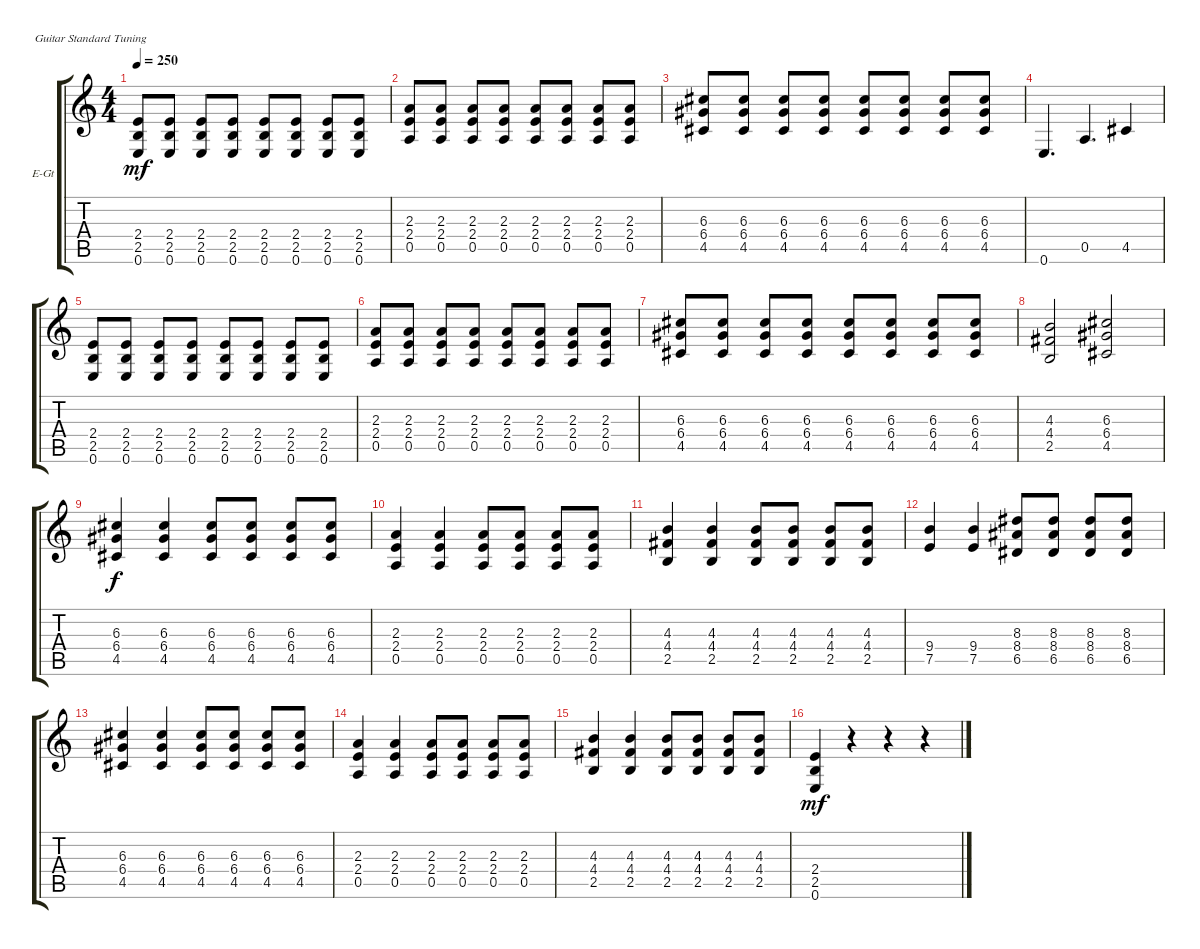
\defaultSystemsLayout 4
\bracketExtendMode groupsimilarinstruments
\firstSystemTrackNameOrientation horizontal
\otherSystemsTrackNameOrientation horizontal
\track ("Magic girl" "E-Gt") {instrument distortionguitar}
\staff {score tabs}
\tuning (E4 B3 G3 D3 A2 E2)
\ts (4 4)
\tempo 250
\clef g2
\ks c
(0.6 2.5 2.4).8{dy mf} (0.6 2.5 2.4).8 (0.6 2.5 2.4).8 (0.6 2.5 2.4).8 (0.6 2.5 2.4).8 (0.6 2.5 2.4).8 (0.6 2.5 2.4).8 (0.6 2.5 2.4).8 |
(0.5 2.4 2.3).8 (0.5 2.4 2.3).8 (0.5 2.4 2.3).8 (0.5 2.4 2.3).8 (0.5 2.4 2.3).8 (0.5 2.4 2.3).8 (0.5 2.4 2.3).8 (0.5 2.4 2.3).8 |
(4.5 6.3 6.4).8 (4.5 6.3 6.4).8 (4.5 6.3 6.4).8 (4.5 6.3 6.4).8 (4.5 6.3 6.4).8 (4.5 6.3 6.4).8 (4.5 6.3 6.4).8 (4.5 6.3 6.4).8 |
0.6.4{d} 0.5.4{d} 4.5.4 |
(0.6 2.5 2.4).8 (0.6 2.5 2.4).8 (0.6 2.5 2.4).8 (0.6 2.5 2.4).8 (0.6 2.5 2.4).8 (0.6 2.5 2.4).8 (0.6 2.5 2.4).8 (0.6 2.5 2.4).8 |
(0.5 2.4 2.3).8 (0.5 2.4 2.3).8 (0.5 2.4 2.3).8 (0.5 2.4 2.3).8 (0.5 2.4 2.3).8 (0.5 2.4 2.3).8 (0.5 2.4 2.3).8 (0.5 2.4 2.3).8 |
(4.5 6.3 6.4).8 (4.5 6.3 6.4).8 (4.5 6.3 6.4).8 (4.5 6.3 6.4).8 (4.5 6.3 6.4).8 (4.5 6.3 6.4).8 (4.5 6.3 6.4).8 (4.5 6.3 6.4).8 |
(2.5 4.3 4.4).2 (4.5 6.3 6.4).2 |
(4.5 6.4 6.3).4{dy f} (4.5 6.4 6.3).4 (4.5 6.4 6.3).8 (4.5 6.4 6.3).8 (4.5 6.4 6.3).8 (4.5 6.4 6.3).8 |
(0.5 2.4 2.3).4 (0.5 2.4 2.3).4 (0.5 2.4 2.3).8 (0.5 2.4 2.3).8 (0.5 2.4 2.3).8 (0.5 2.4 2.3).8 |
(2.5 4.4 4.3).4 (2.5 4.4 4.3).4 (2.5 4.4 4.3).8 (2.5 4.4 4.3).8 (2.5 4.4 4.3).8 (2.5 4.4 4.3).8 |
(7.5 9.4).4 (7.5 9.4).4 (6.5 8.4 8.3).8 (6.5 8.4 8.3).8 (6.5 8.4 8.3).8 (6.5 8.4 8.3).8 |
(4.5 6.4 6.3).4 (4.5 6.4 6.3).4 (4.5 6.4 6.3).8 (4.5 6.4 6.3).8 (4.5 6.4 6.3).8 (4.5 6.4 6.3).8 |
(0.5 2.4 2.3).4 (0.5 2.4 2.3).4 (0.5 2.4 2.3).8 (0.5 2.4 2.3).8 (0.5 2.4 2.3).8 (0.5 2.4 2.3).8 |
(2.5 4.4 4.3).4 (2.5 4.4 4.3).4 (2.5 4.4 4.3).8 (2.5 4.4 4.3).8 (2.5 4.4 4.3).8 (2.5 4.4 4.3).8 |
(0.6 2.5 2.4).4{dy mf} r.4 r.4 r.4
